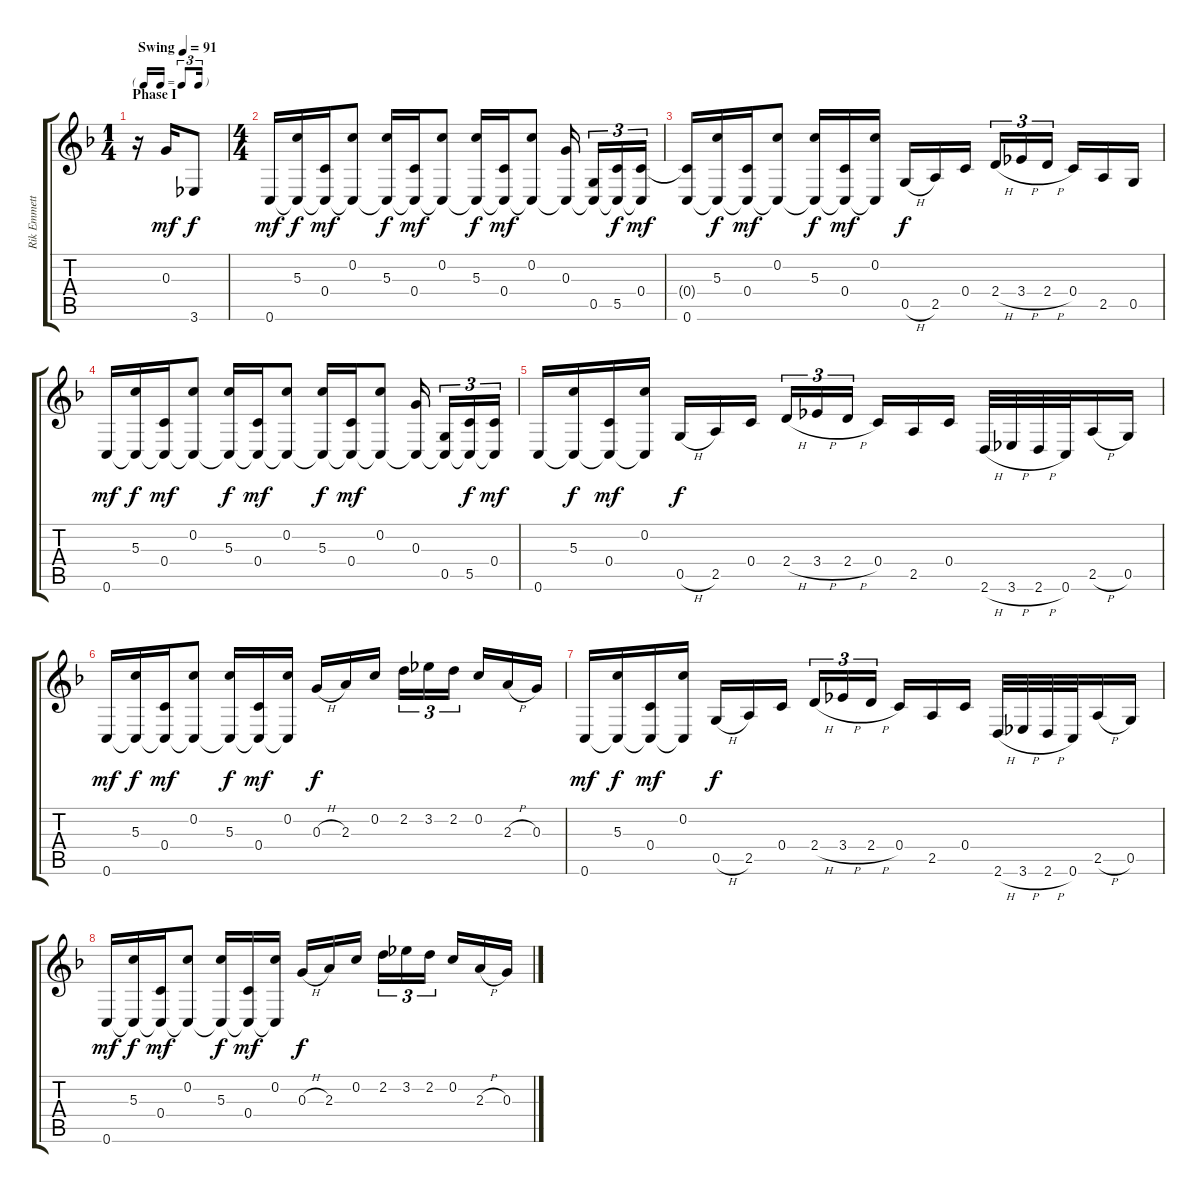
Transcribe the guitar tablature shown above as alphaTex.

\track ("Rik Emmett" "Rik Emmett") {instrument acousticguitarnylon}
\staff {score tabs}
\tuning (E4 C4 G3 C3 G2 C2) {hide}
\ts (1 4)
\tf triplet16th
\section ("" "Phase I")
\tempo (91 "Swing")
\clef g2
\ks f
r.16{dy mf instrument acousticguitarnylon} 0.3.16 3.6.8{dy f} |
\ts (4 4)
0.6.16{dy mf} (5.3 0.6{t}).16{dy f} (0.4 0.6{t}).16{dy mf} (0.2 0.6{t}).8 (5.3 0.6{t}).16{dy f} (0.4 0.6{t}).16{dy mf} (0.2 0.6{t}).8 (5.3 0.6{t}).16{dy f} (0.4 0.6{t}).16{dy mf} (0.2 0.6{t}).8 (0.3 0.6{t}).16{beam splitsecondary} (0.5 0.6{t}).16{tu (3 2)} (5.5 0.6{t}).16{tu (3 2) dy f} (0.4 0.6{t}).16{tu (3 2) dy mf} |
(0.4{t} 0.6).16 (5.3 0.6{t}).16{dy f} (0.4 0.6{t}).16{dy mf} (0.2 0.6{t}).8 (5.3 0.6{t}).16{dy f} (0.4 0.6{t}).16{dy mf} (0.2 0.6{t}).16 0.5{h}.16{dy f} 2.5.16 0.4.16{beam splitsecondary} 2.4{h}.16{tu (3 2)} 3.4{h}.16{tu (3 2)} 2.4{h}.16{tu (3 2) beam splitsecondary} 0.4.16 2.5.16 0.5.16 |
0.6.16{dy mf} (5.3 0.6{t}).16{dy f} (0.4 0.6{t}).16{dy mf} (0.2 0.6{t}).8 (5.3 0.6{t}).16{dy f} (0.4 0.6{t}).16{dy mf} (0.2 0.6{t}).8 (5.3 0.6{t}).16{dy f} (0.4 0.6{t}).16{dy mf} (0.2 0.6{t}).8 (0.3 0.6{t}).16{beam splitsecondary} (0.5 0.6{t}).16{tu (3 2)} (5.5 0.6{t}).16{tu (3 2) dy f} (0.4 0.6{t}).16{tu (3 2) dy mf} |
0.6.16 (5.3 0.6{t}).16{dy f} (0.4 0.6{t}).16{dy mf} (0.2 0.6{t}).16 0.5{h}.16{dy f} 2.5.16 0.4.16{beam splitsecondary} 2.4{h}.16{tu (3 2)} 3.4{h}.16{tu (3 2)} 2.4{h}.16{tu (3 2) beam splitsecondary} 0.4.16 2.5.16 0.4.16 2.6{h}.32 3.6{h}.32 2.6{h}.32 0.6.32 2.5{h}.16 0.5.16 |
0.6.16{dy mf} (5.3 0.6{t}).16{dy f} (0.4 0.6{t}).16{dy mf} (0.2 0.6{t}).8 (5.3 0.6{t}).16{dy f} (0.4 0.6{t}).16{dy mf} (0.2 0.6{t}).16 0.3{h}.16{dy f} 2.3.16 0.2.16{beam splitsecondary} 2.2.16{tu (3 2)} 3.2.16{tu (3 2)} 2.2.16{tu (3 2) beam splitsecondary} 0.2.16 2.3{h}.16 0.3.16 |
0.6.16{dy mf} (5.3 0.6{t}).16{dy f} (0.4 0.6{t}).16{dy mf} (0.2 0.6{t}).16 0.5{h}.16{dy f} 2.5.16 0.4.16{beam splitsecondary} 2.4{h}.16{tu (3 2)} 3.4{h}.16{tu (3 2)} 2.4{h}.16{tu (3 2) beam splitsecondary} 0.4.16 2.5.16 0.4.16 2.6{h}.32 3.6{h}.32 2.6{h}.32 0.6.32 2.5{h}.16 0.5.16 |
0.6.16{dy mf} (5.3 0.6{t}).16{dy f} (0.4 0.6{t}).16{dy mf} (0.2 0.6{t}).8 (5.3 0.6{t}).16{dy f} (0.4 0.6{t}).16{dy mf} (0.2 0.6{t}).16 0.3{h}.16{dy f} 2.3.16 0.2.16{beam splitsecondary} 2.2.16{tu (3 2)} 3.2.16{tu (3 2)} 2.2.16{tu (3 2) beam splitsecondary} 0.2.16 2.3{h}.16 0.3.16
